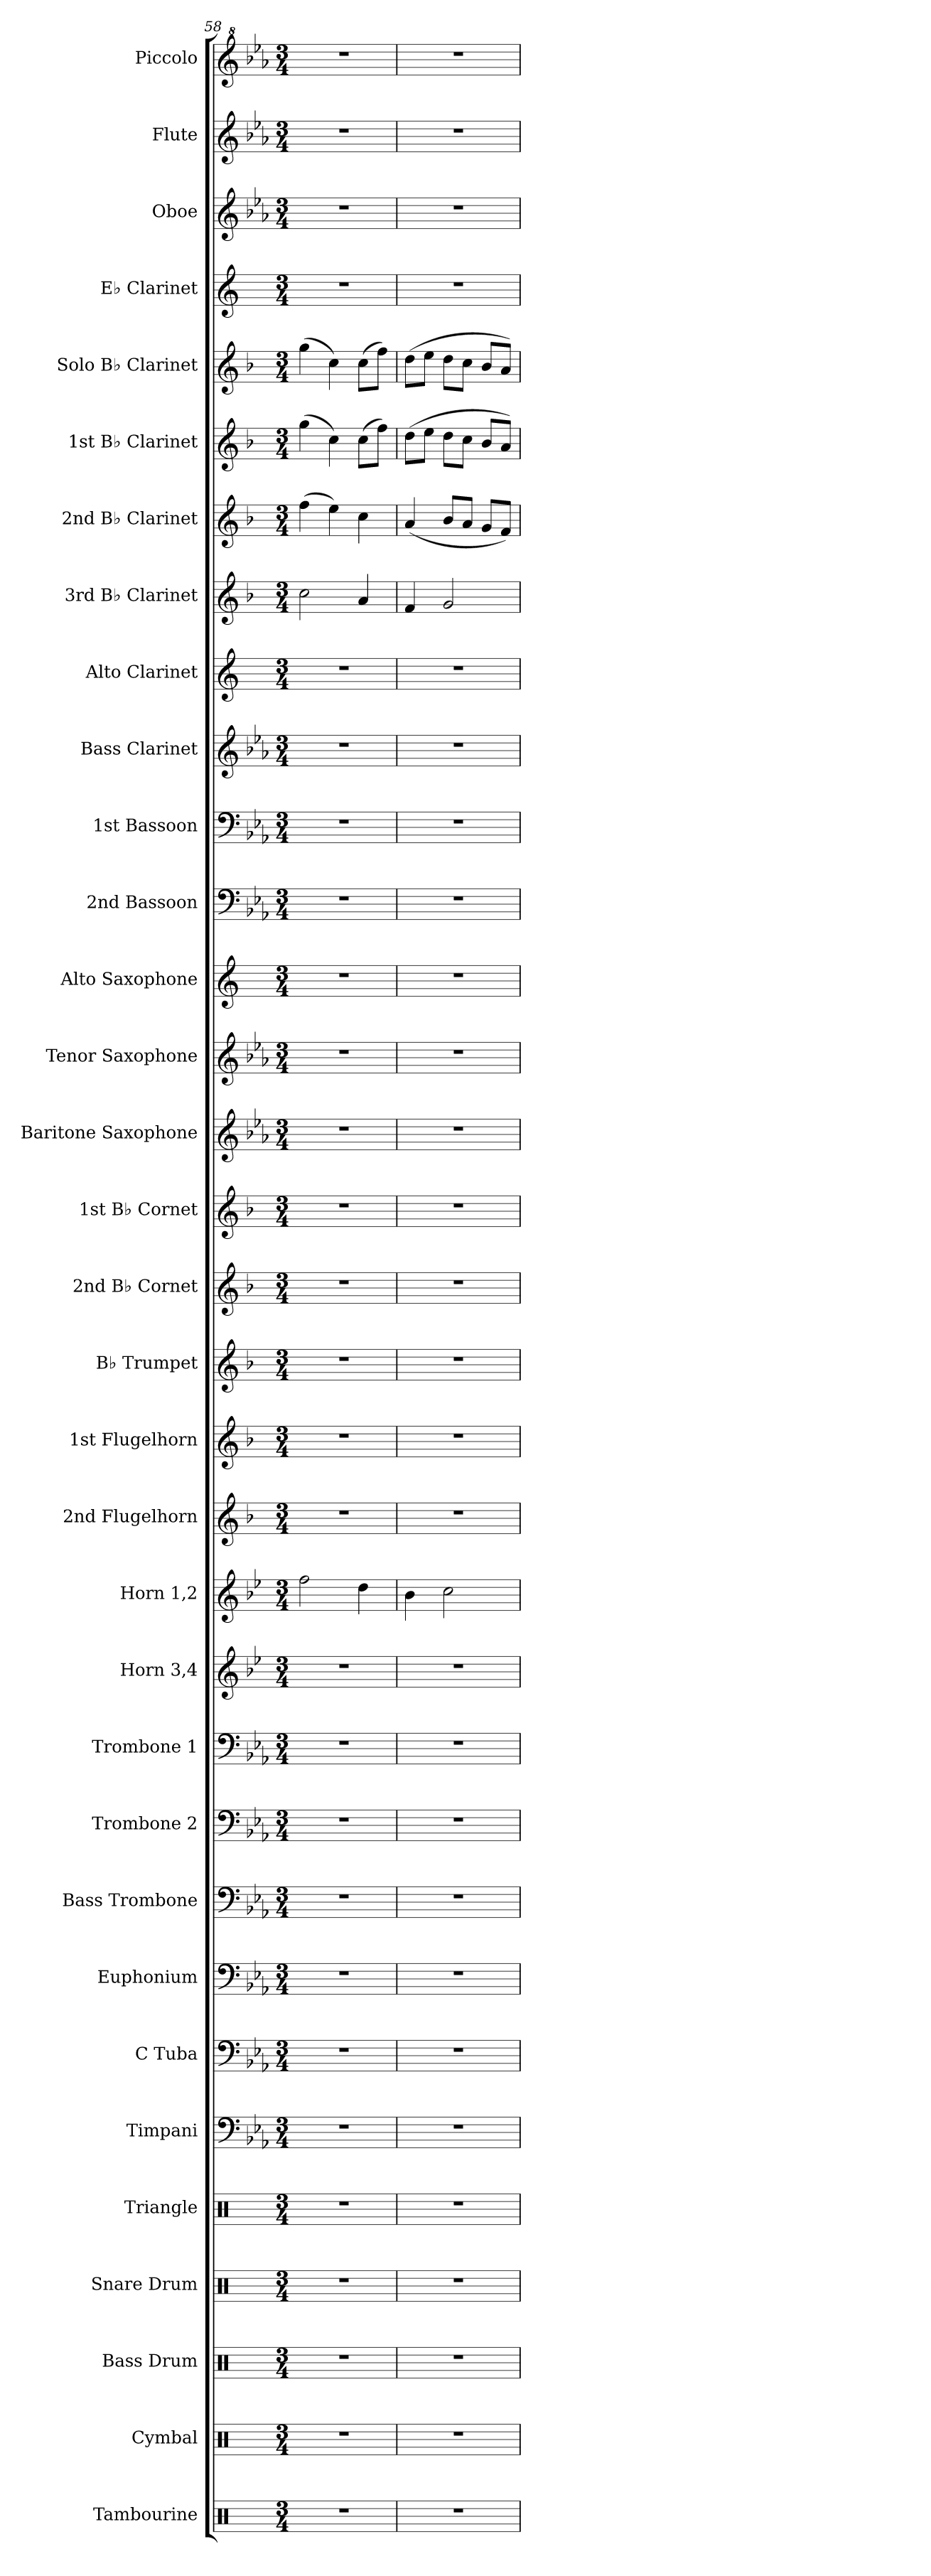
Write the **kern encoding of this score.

**kern	**kern	**kern	**kern	**kern	**kern	**kern	**kern	**kern	**kern	**kern	**kern	**kern	**kern	**kern	**kern	**kern	**kern	**kern	**kern	**kern	**kern	**kern	**kern	**kern	**kern	**kern	**kern	**kern	**kern	**kern	**kern	**kern
*part33	*part32	*part31	*part30	*part29	*part28	*part27	*part26	*part25	*part24	*part23	*part22	*part21	*part20	*part19	*part18	*part17	*part16	*part15	*part14	*part13	*part12	*part11	*part10	*part9	*part8	*part7	*part6	*part5	*part4	*part3	*part2	*part1
*staff33	*staff32	*staff31	*staff30	*staff29	*staff28	*staff27	*staff26	*staff25	*staff24	*staff23	*staff22	*staff21	*staff20	*staff19	*staff18	*staff17	*staff16	*staff15	*staff14	*staff13	*staff12	*staff11	*staff10	*staff9	*staff8	*staff7	*staff6	*staff5	*staff4	*staff3	*staff2	*staff1
*I"Tambourine	*I"Cymbal	*I"Bass Drum	*I"Snare Drum	*I"Triangle	*I"Timpani	*I"C Tuba	*I"Euphonium	*I"Bass Trombone	*I"Trombone 2	*I"Trombone 1	*I"Horn 3,4	*I"Horn 1,2	*I"2nd Flugelhorn	*I"1st Flugelhorn	*I"B♭ Trumpet	*I"2nd B♭ Cornet	*I"1st B♭ Cornet	*I"Baritone Saxophone	*I"Tenor Saxophone	*I"Alto Saxophone	*I"2nd Bassoon	*I"1st Bassoon	*I"Bass Clarinet	*I"Alto Clarinet	*I"3rd B♭ Clarinet	*I"2nd B♭ Clarinet	*I"1st B♭ Clarinet	*I"Solo B♭ Clarinet	*I"E♭ Clarinet	*I"Oboe	*I"Flute	*I"Piccolo
*I'Tamb.	*I'Cym.	*I'B. Dr.	*I'Sn. Dr.	*I'Trgl.	*I'Timp.	*I'C Tu.	*I'Eu.	*I'B. Trb.	*I'Trb. 2	*I'Trb. 1	*I'Hn. 3,4	*I'Hn. 1,2	*I'2nd Flghn.	*I'1st Flghn.	*I'B♭ Tpt.	*I'2nd B♭ Cnt.	*I'1st B♭ Cnt.	*I'Bar. Sax.	*I'T. Sax.	*I'A. Sax.	*I'2nd Bsn.	*I'1st Bsn.	*I'B. Cl.	*I'A. Cl.	*I'3rd B♭ Cl.	*I'2nd B♭ Cl.	*I'1st B♭ Cl.	*I'Solo B♭ Cl.	*I'E♭ Cl.	*I'Ob.	*I'Fl.	*I'Picc.
*clefX	*clefX	*clefX	*clefX	*clefX	*clefF4	*clefF4	*clefF4	*clefF4	*clefF4	*clefF4	*clefG2	*clefG2	*clefG2	*clefG2	*clefG2	*clefG2	*clefG2	*clefG2	*clefG2	*clefG2	*clefF4	*clefF4	*clefG2	*clefG2	*clefG2	*clefG2	*clefG2	*clefG2	*clefG2	*clefG2	*clefG2	*clefG^2
*	*	*	*	*	*	*	*	*	*	*	*ITrd4c7	*ITrd4c7	*ITrd1c2	*ITrd1c2	*ITrd1c2	*ITrd1c2	*ITrd1c2	*ITrd12c21	*ITrd8c14	*ITrd5c9	*	*	*ITrd8c14	*ITrd5c9	*ITrd1c2	*ITrd1c2	*ITrd1c2	*ITrd1c2	*ITrd-2c-3	*	*	*ITrd-7c-12
*k[]	*k[]	*k[]	*k[]	*k[]	*k[b-e-a-]	*k[b-e-a-]	*k[b-e-a-]	*k[b-e-a-]	*k[b-e-a-]	*k[b-e-a-]	*k[b-e-a-]	*k[b-e-a-]	*k[b-e-a-]	*k[b-e-a-]	*k[b-e-a-]	*k[b-e-a-]	*k[b-e-a-]	*k[b-e-a-]	*k[b-e-a-]	*k[b-e-a-]	*k[b-e-a-]	*k[b-e-a-]	*k[b-e-a-]	*k[b-e-a-]	*k[b-e-a-]	*k[b-e-a-]	*k[b-e-a-]	*k[b-e-a-]	*k[b-e-a-]	*k[b-e-a-]	*k[b-e-a-]	*k[b-e-a-]
*C:	*C:	*C:	*C:	*C:	*E-:	*E-:	*E-:	*E-:	*E-:	*E-:	*E-:	*E-:	*E-:	*E-:	*E-:	*E-:	*E-:	*E-:	*E-:	*E-:	*E-:	*E-:	*E-:	*E-:	*E-:	*E-:	*E-:	*E-:	*E-:	*E-:	*E-:	*E-:
*M3/4	*M3/4	*M3/4	*M3/4	*M3/4	*M3/4	*M3/4	*M3/4	*M3/4	*M3/4	*M3/4	*M3/4	*M3/4	*M3/4	*M3/4	*M3/4	*M3/4	*M3/4	*M3/4	*M3/4	*M3/4	*M3/4	*M3/4	*M3/4	*M3/4	*M3/4	*M3/4	*M3/4	*M3/4	*M3/4	*M3/4	*M3/4	*M3/4
=58	=58	=58	=58	=58	=58	=58	=58	=58	=58	=58	=58	=58	=58	=58	=58	=58	=58	=58	=58	=58	=58	=58	=58	=58	=58	=58	=58	=58	=58	=58	=58	=58
2.r	2.r	2.r	2.r	2.r	2.r	2.r	2.r	2.r	2.r	2.r	2.r	2b-\	2.r	2.r	2.r	2.r	2.r	2.r	2.r	2.r	2.r	2.r	2.r	2.r	2b-\	(4ee-\	(4ff\	(4ff\	2.r	2.r	2.r	2.r
.	.	.	.	.	.	.	.	.	.	.	.	.	.	.	.	.	.	.	.	.	.	.	.	.	.	4dd\)	4b-\)	4b-\)	.	.	.	.
.	.	.	.	.	.	.	.	.	.	.	.	4g\	.	.	.	.	.	.	.	.	.	.	.	.	4g/	4b-\	(8b-\L	(8b-\L	.	.	.	.
.	.	.	.	.	.	.	.	.	.	.	.	.	.	.	.	.	.	.	.	.	.	.	.	.	.	.	8ee-\J)	8ee-\J)	.	.	.	.
=59	=59	=59	=59	=59	=59	=59	=59	=59	=59	=59	=59	=59	=59	=59	=59	=59	=59	=59	=59	=59	=59	=59	=59	=59	=59	=59	=59	=59	=59	=59	=59	=59
2.r	2.r	2.r	2.r	2.r	2.r	2.r	2.r	2.r	2.r	2.r	2.r	4e-\	2.r	2.r	2.r	2.r	2.r	2.r	2.r	2.r	2.r	2.r	2.r	2.r	4e-/	(4g/	(8cc\L	(8cc\L	2.r	2.r	2.r	2.r
.	.	.	.	.	.	.	.	.	.	.	.	.	.	.	.	.	.	.	.	.	.	.	.	.	.	.	8dd\J	8dd\J	.	.	.	.
.	.	.	.	.	.	.	.	.	.	.	.	2f\	.	.	.	.	.	.	.	.	.	.	.	.	2f/	8a-/L	8cc\L	8cc\L	.	.	.	.
.	.	.	.	.	.	.	.	.	.	.	.	.	.	.	.	.	.	.	.	.	.	.	.	.	.	8g/J	8b-\J	8b-\J	.	.	.	.
.	.	.	.	.	.	.	.	.	.	.	.	.	.	.	.	.	.	.	.	.	.	.	.	.	.	8f/L	8a-/L	8a-/L	.	.	.	.
.	.	.	.	.	.	.	.	.	.	.	.	.	.	.	.	.	.	.	.	.	.	.	.	.	.	8e-/J)	8g/J)	8g/J)	.	.	.	.
=	=	=	=	=	=	=	=	=	=	=	=	=	=	=	=	=	=	=	=	=	=	=	=	=	=	=	=	=	=	=	=	=
*-	*-	*-	*-	*-	*-	*-	*-	*-	*-	*-	*-	*-	*-	*-	*-	*-	*-	*-	*-	*-	*-	*-	*-	*-	*-	*-	*-	*-	*-	*-	*-	*-
